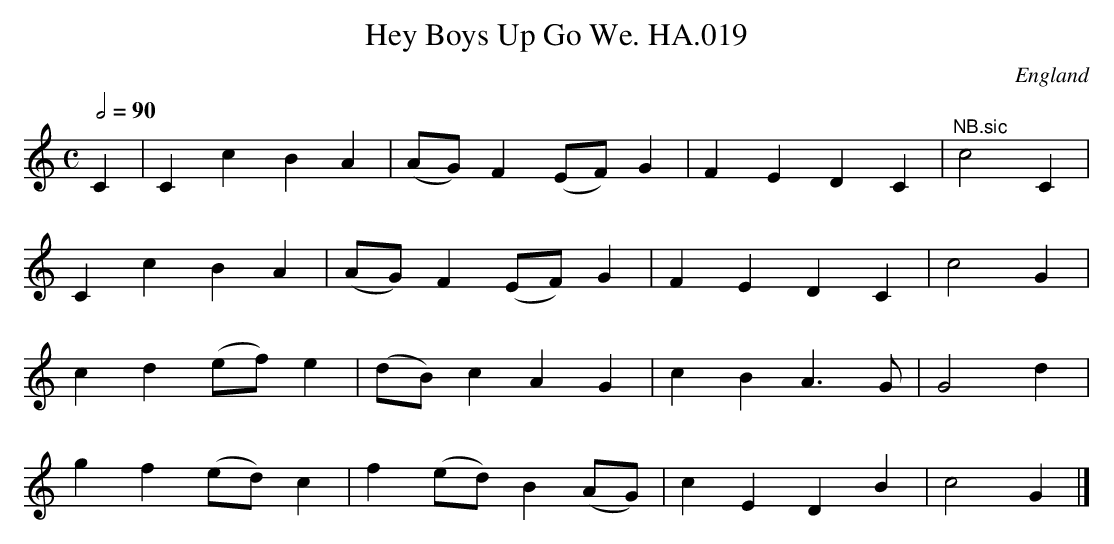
X:1
T:Hey Boys Up Go We. HA.019
L:1/4
M:C
O:England
Q:1/2=90
K:C
C|CcBA|(A/G/) F(E/F/)G|FEDC|"^NB.sic"c2C|!
CcBA|(A/G/) F(E/F/)G|FEDC|c2G|!
cd(e/f/)e|(d/B/)cAG|cBA>G|G2d|!
gf(e/d/)c|f(e/d/) B(A/G/)|cEDB|c2G|]
